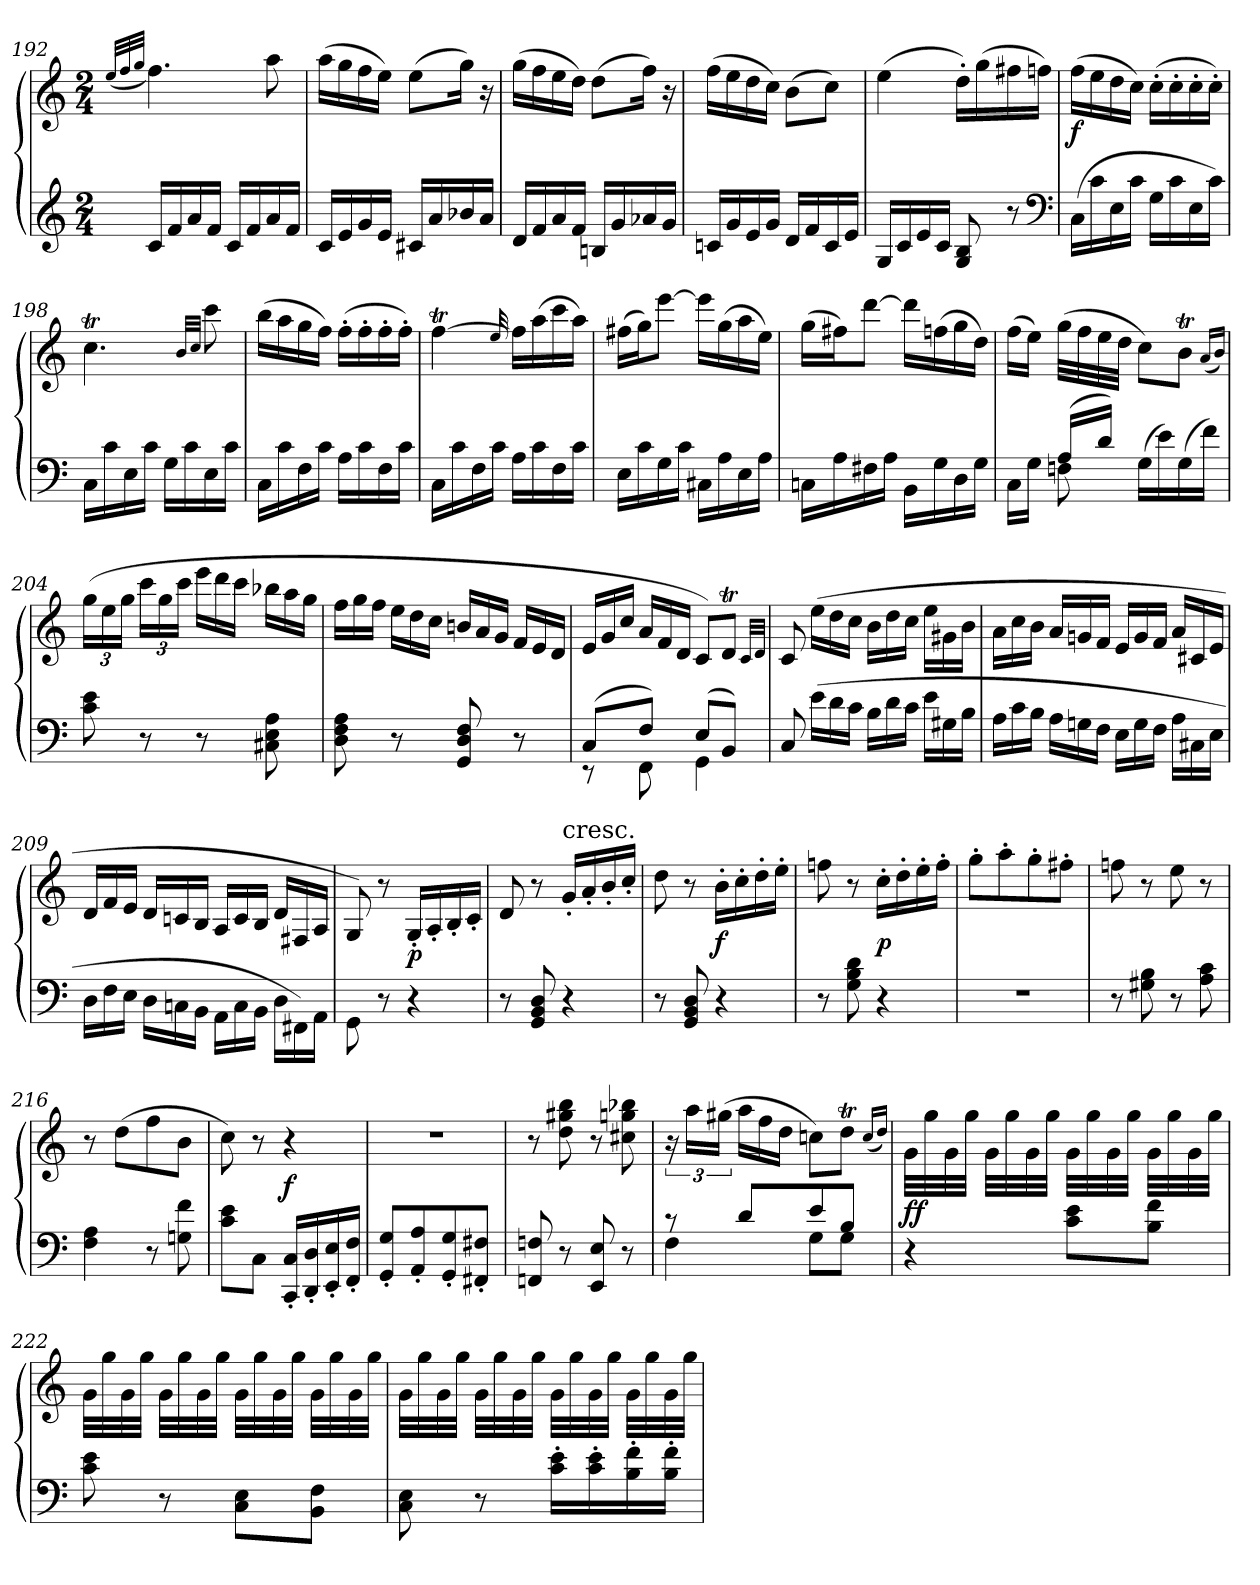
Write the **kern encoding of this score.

**kern	**kern	**dynam
*part1	*part1	*part1
*staff2	*staff1	*staff1/2
*clefG2	*clefG2	*
*k[]	*k[]	*
*M2/4	*M2/4	*
=192	=192	=192
.	(32qeeLLL	.
.	32qff	.
.	32qggJJJ	.
16cLL	4.ff)	.
16f	.	.
16a	.	.
16fJJ	.	.
16cLL	.	.
16f	.	.
16a	8aa	.
16fJJ	.	.
=193	=193	=193
16cLL	(16aaLL	.
16e	16gg	.
16g	16ff	.
16eJJ	16eeJJ)	.
16c#XLL	(8eeL	.
16a	.	.
16b-X	16ggJk)	.
16aJJ	16r	.
=194	=194	=194
16dLL	(16ggLL	.
16f	16ff	.
16a	16ee	.
16fJJ	16ddJJ)	.
16BnLL	(8ddL	.
16g	.	.
16a-X	16ffJk)	.
16gJJ	16r	.
=195	=195	=195
16cnLL	(16ffLL	.
16g	16ee	.
16e	16dd	.
16gJJ	16ccJJ)	.
16dLL	(8bL	.
16f	.	.
16c	8ccJ)	.
16eJJ	.	.
=196	=196	=196
16GLL	(4ee	.
16c	.	.
16e	.	.
16cJJ	.	.
8G 8B	16dd'LL)	.
.	(16gg	.
8r	16ff#X	.
.	16ffnJJ)	.
*clefF4	*	*
=197	=197	=197
(16CLL	(16ffLL	f
16c	16ee	.
16E	16dd	.
16cJJ	16ccJJ)	.
16GLL	(16cc'LL	.
16c	16cc'	.
16E	16cc'	.
16cJJ)	16cc'JJ)	.
=198	=198	=198
16CLL	4.ccT	.
16c	.	.
16E	.	.
16cJJ	.	.
16GLL	.	.
16c	.	.
.	32qbTTTLLL	.
.	32qccJJJ	.
16E	8ccc	.
16cJJ	.	.
=199	=199	=199
16CLL	(16bbLL	.
16c	16aa	.
16F	16gg	.
16cJJ	16ffJJ)	.
16ALL	(16ff'LL	.
16c	16ff'	.
16F	16ff'	.
16cJJ	16ff'JJ)	.
=200	=200	=200
16CLL	[4ffT	.
16c	.	.
16F	.	.
16cJJ	.	.
.	32qqeeTTT	.
16ALL	16ffLL]	.
16c	(16aa	.
16F	16ccc	.
16cJJ	16aaJJ)	.
=201	=201	=201
16ELL	(16ff#XLL	.
16c	16ggJ)	.
16G	[8eeeJ	.
16cJJ	.	.
16C#XLL	16eeeLL]	.
16A	(16gg	.
16E	16aa	.
16AJJ	16eeJJ)	.
=202	=202	=202
16CnLL	(16ggLL	.
16A	16ff#XJ)	.
16F#X	[8dddJ	.
16AJJ	.	.
16BBLL	16dddLL]	.
16G	(16ffn	.
16D	16gg	.
16GJJ	16ddJJ)	.
=203	=203	=203
*^	*	*
8ryy	16CLL	(16ffLL	.
.	16GJJ	16eeJJ)	.
(16ALL	8Fn	(32ggLLL	.
.	.	32ff	.
16dJJ)	.	32ee	.
.	.	32ddJJJ	.
4ryy	(16GLL	8ccL)	.
.	16e)	.	.
.	(16G	8btJ	.
.	16fJJ)	.	.
*v	*v	*	*
.	(16qaLL	.
.	16qbJJ)	.
=204	=204	=204
8c 8e	(24ggLL	.
.	24ee	.
.	24ggJJ	.
8r	24cccLL	.
.	24gg	.
.	24cccJJ	.
*	*Xtuplet	*
8r	24eeeLL	.
.	24ddd	.
.	24cccJJ	.
8C#X 8E 8A	24bb-XLL	.
.	24aa	.
.	24ggJJ	.
=205	=205	=205
8D 8F 8A	24ffLL	.
.	24gg	.
.	24ffJJ	.
8r	24eeLL	.
.	24dd	.
.	24ccJJ	.
8GG 8D 8F	24bnLL	.
.	24a	.
.	24gJJ	.
8r	24fLL	.
.	24e	.
.	24dJJ	.
=206	=206	=206
*^	*	*
(8CL	8rEE	24eLL	.
.	.	24g	.
.	.	24ccJJ	.
8FJ)	8FF	24aLL	.
.	.	24f	.
.	.	24dJJ	.
(8EL	4GG	8cL)	.
8BBJ)	.	8dTJ	.
*v	*v	*	*
.	32qcLLL	.
.	32qdJJJ	.
=207	=207	=207
8C	8c	.
*Xtuplet	*	*
(<24eLL	(>24eeLL	.
24d	24dd	.
24cJJ	24ccJJ	.
24BLL	24bLL	.
24d	24dd	.
24cJJ	24ccJJ	.
24eLL	24eeLL	.
24G#X	24g#X	.
24BJJ	24bJJ	.
=208	=208	=208
24ALL	24aLL	.
24c	24cc	.
24BJJ	24bJJ	.
24ALL	24aLL	.
24Gn	24gn	.
24FJJ	24fJJ	.
24ELL	24eLL	.
24G	24g	.
24FJJ	24fJJ	.
24ALL	24aLL	.
24C#X	24c#X	.
24EJJ	24eJJ	.
=209	=209	=209
24DLL	24dLL	.
24F	24f	.
24EJJ	24eJJ	.
24D\LL	24dLL	.
24Cn\	24cn	.
24BB\JJ	24BJJ	.
24AA\LL	24A/LL	.
24C\	24c/	.
24BB\JJ	24B/JJ	.
24D\LL	24d/LL	.
24FF#X\)	24F#X/	.
24AA\JJ	24A/JJ	.
=210	=210	=210
8GG\	8G/)	.
8r	8r	.
4r	16G'LL	p
.	16A'	.
.	16B'	.
.	16c'JJ	.
=211	=211	=211
8r	8d	.
8GG 8BB 8D	8r	.
!	!LO:TX:t=cresc.	!
4r	16g'LL	.
.	16a'	.
.	16b'	.
.	16cc'JJ	.
=212	=212	=212
8r	8dd	.
8GG 8BB 8D	8r	.
4r	16b'LL	f
.	16cc'	.
.	16dd'	.
.	16ee'JJ	.
=213	=213	=213
8r	8ffn	.
8G 8B 8d	8r	.
4r	16cc'LL	p
.	16dd'	.
.	16ee'	.
.	16ff'JJ	.
=214	=214	=214
2r	8gg'L	.
.	8aa'	.
.	8gg'	.
.	8ff#X'J	.
=215	=215	=215
8r	8ffn	.
8G#X 8B	8r	.
8r	8ee	.
8A 8c	8r	.
=216	=216	=216
4F 4A	8r	.
.	(8ddL	.
8r	8ff	.
8Gn 8f	8bJ	.
=217	=217	=217
8c 8eL	8cc)	.
8CJ	8r	.
16CC' 16C'LL	4r	f
16DD' 16D'	.	.
16EE' 16E'	.	.
16FF' 16F'JJ	.	.
=218	=218	=218
8GG' 8G'L	2r	.
8AA' 8A'	.	.
8GG' 8G'	.	.
8FF#X' 8F#X'J	.	.
=219	=219	=219
8FFn 8Fn	8r	.
8r	8dd 8gg#X 8bb	.
8EE 8E	8r	.
8r	8cc#X 8ggn 8bb-X	.
=220	=220	=220
*^	*	*
*	*	*tuplet	*
8rc	4F	24r	.
.	.	24aaLL	.
.	.	(24gg#XJJ	.
*	*	*Xtuplet	*
8dL	.	24aaLL	.
.	.	24ff	.
.	.	24ddJJ	.
8e	8GL	8ccnL)	.
8BJ	8GJ	8ddTJ	.
*v	*v	*	*
.	(16qccLL	.
.	16qddJJ)	.
=221	=221	=221
4r	32gLLL	ff
.	32gg	.
.	32g	.
.	32ggJJJ	.
.	32gLLL	.
.	32gg	.
.	32g	.
.	32ggJJJ	.
8c 8eL	32gLLL	.
.	32gg	.
.	32g	.
.	32ggJJJ	.
8B 8fJ	32gLLL	.
.	32gg	.
.	32g	.
.	32ggJJJ	.
=222	=222	=222
8c 8e	32gLLL	.
.	32gg	.
.	32g	.
.	32ggJJJ	.
8r	32gLLL	.
.	32gg	.
.	32g	.
.	32ggJJJ	.
8C 8EL	32gLLL	.
.	32gg	.
.	32g	.
.	32ggJJJ	.
8BB 8FJ	32gLLL	.
.	32gg	.
.	32g	.
.	32ggJJJ	.
=223	=223	=223
8C 8E	32gLLL	.
.	32gg	.
.	32g	.
.	32ggJJJ	.
8r	32gLLL	.
.	32gg	.
.	32g	.
.	32ggJJJ	.
16c' 16e'LL	32gLLL	.
.	32gg	.
16c' 16e'	32g	.
.	32ggJJJ	.
16B' 16f'	32gLLL	.
.	32gg	.
16B' 16f'JJ	32g	.
.	32ggJJJ	.
=	=	=
*-	*-	*-
